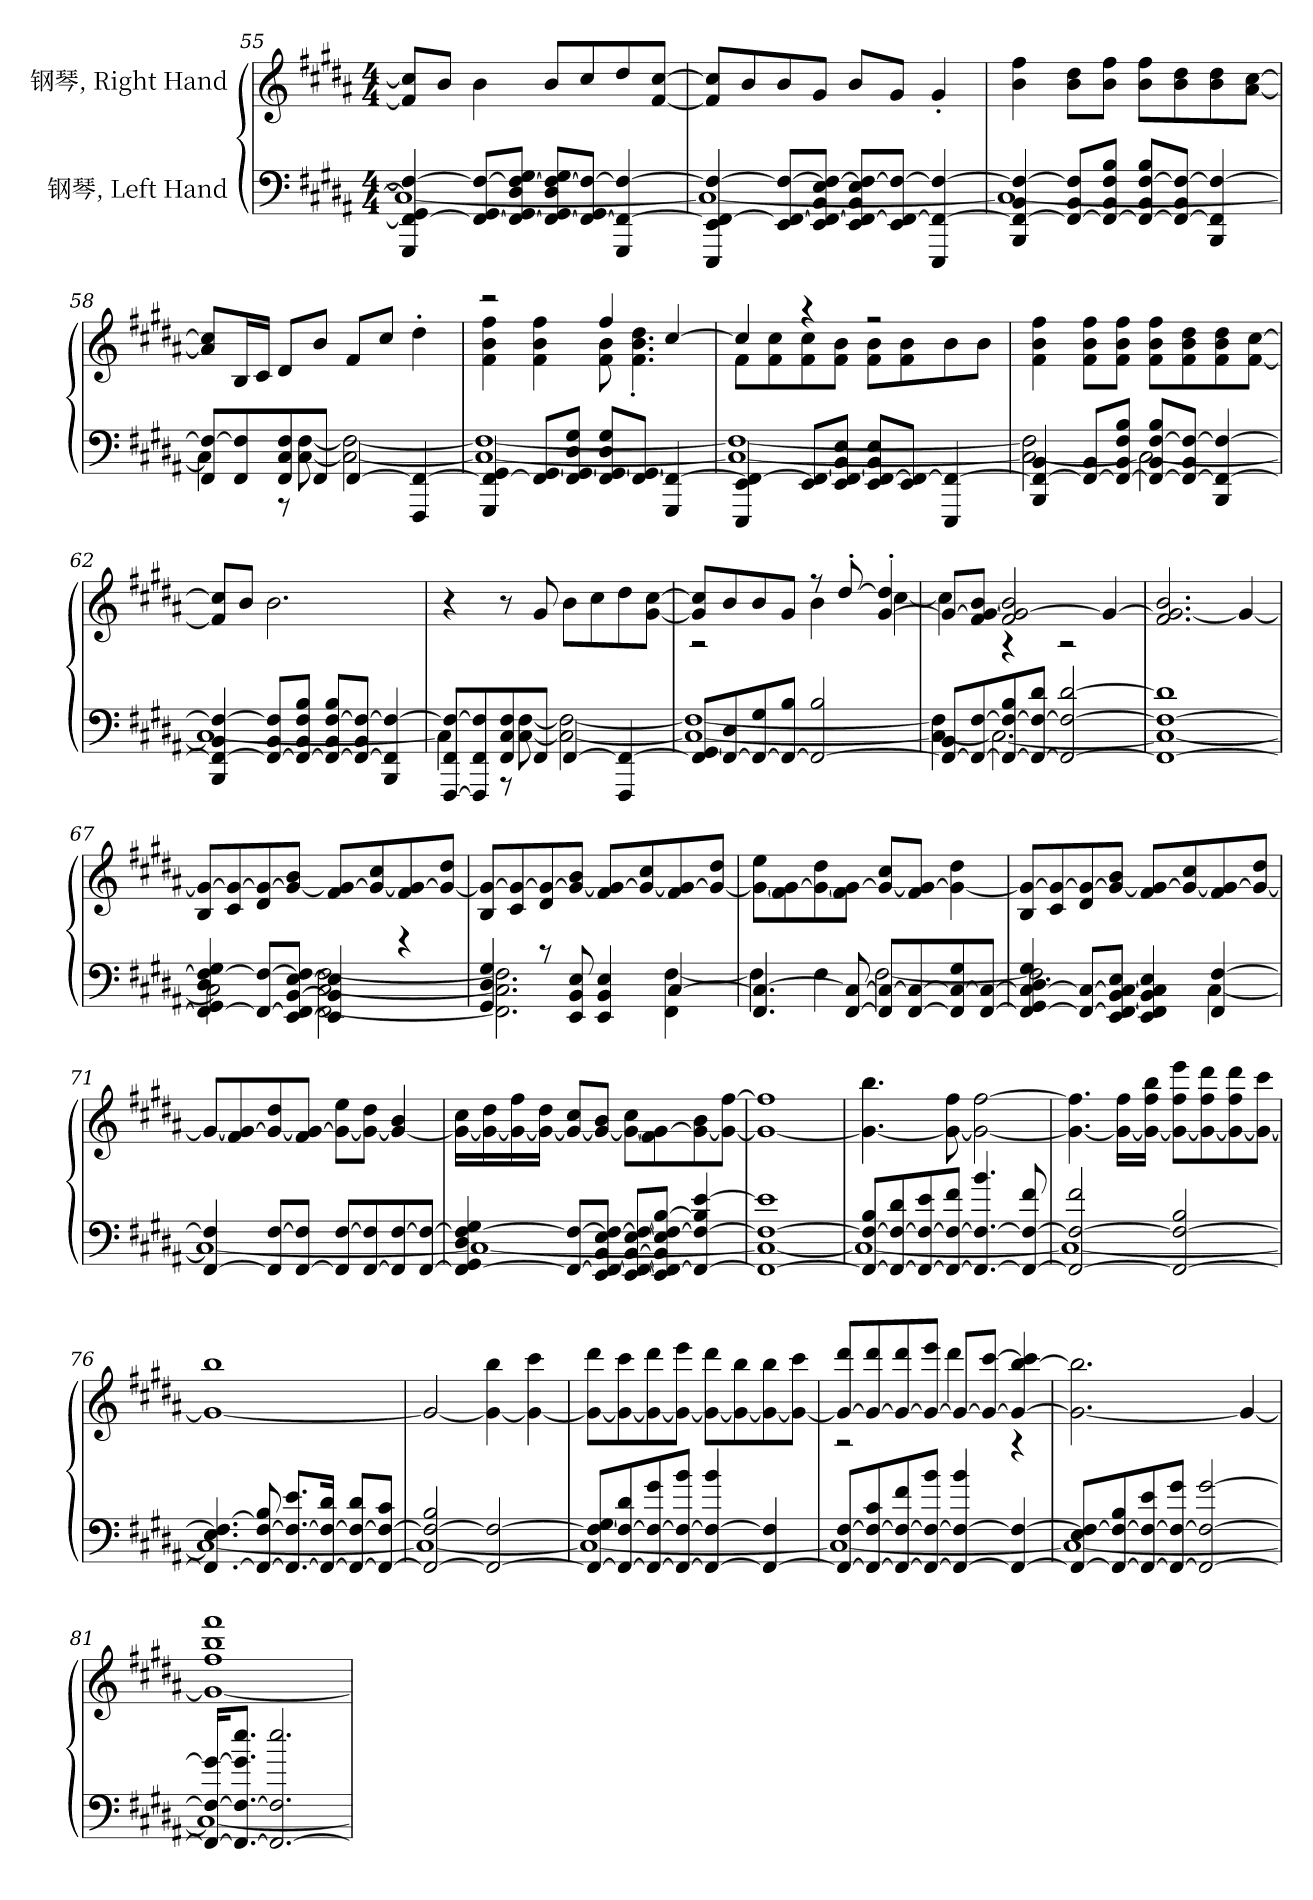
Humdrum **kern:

**kern	**kern
*part2	*part1
*staff2	*staff1
*I"钢琴, Left Hand	*I"钢琴, Right Hand
*clefF4	*clefG2
*k[f#c#g#d#a#]	*k[f#c#g#d#a#]
*M4/4	*M4/4
=55	=55
*^	*
4GGG#/ 4FF#/_ 4GG#/ 4F#/_	1C#_	8f#/] 8cc#/]L
.	.	8b/J
8FF#/_ 8GG#/ 8F#/_L	.	4b\
8FF#/_ 8GG#/ 8D#/ 8F#/_ 8G#/J	.	.
8FF#/_ 8GG#/ 8D#/ 8F#/_ 8G#/L	.	8b/L
8FF#/_ 8GG#/ 8F#/_J	.	8cc#/
4GGG#/ 4FF#/_ 4F#/_	.	8dd#/
.	.	[8f#/ [8cc#/J
=56	=56	=56
4EEE/ 4EE/ 4FF#/_ 4F#/_	1C#_	8f#/] 8cc#/]L
.	.	8b/
8EE/ 8FF#/_ 8F#/_L	.	8b/
8EE/ 8FF#/_ 8BB/ 8E/ 8F#/_J	.	8g#/J
8EE/ 8FF#/_ 8BB/ 8E/ 8F#/_L	.	8b/L
8EE/ 8FF#/_ 8F#/_J	.	8g#/J
4EEE/ 4FF#/_ 4F#/_	.	4g#'/
!!LO:PB:g=z
=57	=57	=57
4BBB/ 4FF#/_ 4BB/ 4F#/_	1C#_	4b\ 4ff#\
8FF#/_ 8BB/ 8F#/]L	.	8b\ 8dd#\L
8FF#/_ 8BB/ 8F#/ 8B/J	.	8b\ 8ff#\J
8FF#/_ 8BB/ [8F#/ 8B/L	.	8b\ 8ff#\L
8FF#/_ 8BB/ 8F#/_J	.	8b\ 8dd#\
4BBB/ 4FF#/] 4F#/_	.	8b\ 8dd#\
.	.	[8a#\ [8cc#\J
=58	=58	=58
8FF#/ 8F#/_L	4C#\]	8a#/] 8cc#/]L
8FF#/ 8F#/]	.	16B/L
.	.	16c#/JJ
8FF#/ 8C#/ 8F#/	8r	8d#/L
8FF#/J	[8C#\ [8F#\	8b/J
[4FF#/	2C#\_ 2F#\_	8f#/L
.	.	8cc#/J
4FFF#/ 4FF#/_	.	4dd#'\
=59	=59	=59
*	*	*^
4GGG#/ 4FF#/_ 4GG#/	1C#_ 1F#_	2r	4f#\ 4b\ 4ff#\
8FF#/_ 8GG#/L	.	.	4f#\ 4b\ 4ff#\
8FF#/_ 8GG#/ 8D#/ 8G#/J	.	.	.
8FF#/_ 8GG#/ 8D#/ 8G#/L	.	4ff#/	8f#\ 8b\
8FF#/_ 8GG#/J	.	.	4.f#\' 4.b\' 4.dd#\'
4GGG#/ 4FF#/_	.	[4cc#/	.
!!LO:LB:g=z	!!
=60	=60	=60	=60
4EEE/ 4EE/ 4FF#/_	1C#_ 1F#_	4cc#/]	8f#\L
.	.	.	8f#\ 8cc#\
8EE/ 8FF#/_L	.	4r	8f#\ 8cc#\
8EE/ 8FF#/_ 8BB/ 8E/J	.	.	8f#\ 8b\J
8EE/ 8FF#/_ 8BB/ 8E/L	.	2r	8f#\ 8b\L
8EE/ 8FF#/_J	.	.	8f#\ 8b\
4EEE/ 4FF#/_	.	.	8b\
.	.	.	8b\J
*	*	*v	*v
=61	=61	=61
4BBB/ 4FF#/_ 4BB/	2C#\_ 2F#\]	4f#\ 4b\ 4ff#\
8FF#/_ 8BB/L	.	8f#\ 8b\ 8ff#\L
8FF#/_ 8BB/ 8F#/ 8B/J	.	8f#\ 8b\ 8ff#\J
8FF#/_ 8BB/ [8F#/ 8B/L	2C#\_	8f#\ 8b\ 8ff#\L
8FF#/_ 8BB/ 8F#/_J	.	8f#\ 8b\ 8dd#\
4BBB/ 4FF#/_ 4F#/_	.	8f#\ 8b\ 8dd#\
.	.	[8f#\ [8cc#\J
=62	=62	=62
4BBB/ 4FF#/_ 4BB/ 4F#/_	1C#_	8f#/] 8cc#/]L
.	.	8b/J
8FF#/_ 8BB/ 8F#/]L	.	2.b\
8FF#/_ 8BB/ 8F#/ 8B/J	.	.
8FF#/_ 8BB/ [8F#/ 8B/L	.	.
8FF#/_ 8BB/ 8F#/_J	.	.
4BBB/ 4FF#/] 4F#/_	.	.
!!LO:LB:g=z
=63	=63	=63
[8FFF#/ 8FF#/ 8F#/_L	4C#\]	4r
8FFF#/] 8FF#/ 8F#/]	.	.
8FF#/ 8C#/ 8F#/	8r	8r
8FF#/J	[8C#\ [8F#\	8g#/
[4FF#/	2C#\_ 2F#\_	8b\L
.	.	8cc#\
4FFF#/ 4FF#/_	.	8dd#\
.	.	[8g#\ [8cc#\J
=64	=64	=64
*	*	*^
8FF#/_ 8GG#/L	1C#_ 1F#_	8g#/] 8cc#/]L	2r
8FF#/_ 8D#/	.	8b/	.
8FF#/_ 8G#/	.	8b/	.
8FF#/_ 8B/J	.	8g#/J	.
2FF#/_ 2B/	.	8r	4b\
.	.	[8dd#'/	.
.	.	[4g#/' 4dd#/]'	[4cc#\
=65	=65	=65	=65
8FF#/_ 8BB/L	4C#\_ 4F#\]	8g#/L_	4cc#\]
8FF#/_ [8F#/	.	8f#/ 8g#/_ 8b/J	.
8FF#/_ 8F#/_ 8B/	2.C#\_	2f#/ 2g#/_ 2b/	4r
8FF#/_ 8F#/_ 8d#/J	.	.	.
2FF#/_ 2F#/_ [2d#/	.	.	2r
.	.	4g#/_	.
*	*	*v	*v
=66	=66	=66
1FF#_ 1F#_ 1d#]	1C#_	2.f#/ 2.g#/_ 2.b/
.	.	4g#/_
!!LO:LB:g=z
=67	=67	=67
4FF#/_ 4GG#/ 4D#/ 4F#/_ 4G#/	2C#\]	8B/ 8g#/_L
.	.	8c#/ 8g#/_
8FF#/_ 8F#/_L	.	8d#/ 8g#/_
[8EE/ 8FF#/] [8BB/ [8E/ 8F#/]J	.	8g#/_ 8b/J
4EE/] 4BB/] 4E/]	[2FF#\ [2C#\ [2F#\	8f#/ 8g#/_L
.	.	8g#/_ 8cc#/
4r	.	8f#/ 8g#/_
.	.	8g#/_ 8dd#/J
=68	=68	=68
4GG#/ 4D#/ 4G#/	2.FF#\] 2.C#\] 2.F#\]	8B/ 8g#/_L
.	.	8c#/ 8g#/_
8r	.	8d#/ 8g#/_
8EE/ 8BB/ 8E/	.	8g#/_ 8b/J
4EE/ 4BB/ 4E/	.	8f#/ 8g#/_L
.	.	8g#/_ 8cc#/
[4C#/	4FF#\ [4F#\	8f#/ 8g#/_
.	.	8g#/_ 8dd#/J
!!LO:LB:g=z
=69	=69	=69
4.FF#/ 4.C#/_	4F#\]	8g#\_ 8ee\L
.	.	8f#\ 8g#\_
.	4F#\	8g#\_ 8dd#\
[8FF#/ 8C#/_	.	8f#\ 8g#\_J
8FF#/] 8C#/_L	[2F#\	8g#/_ 8cc#/L
[8FF#/ 8C#/_	.	8f#/ 8g#/_J
8FF#/] 8C#/_ 8G#/	.	4g#\_ 4dd#\
[8FF#/ 8C#/_J	.	.
=70	=70	=70
4FF#/_ 4GG#/ 4C#/_ 4D#/ 4G#/	2.F#\]	8B/ 8g#/_L
.	.	8c#/ 8g#/_
8FF#/_ 8C#/_L	.	8d#/ 8g#/_
8EE/ 8FF#/_ 8BB/ 8C#/_ 8E/J	.	8g#/_ 8b/J
4EE/ 4FF#/] 4BB/ 4C#/] 4E/	.	8f#/ 8g#/_L
.	.	8g#/_ 8cc#/
4FF#/ [4F#/	[4C#\	8f#/ 8g#/_
.	.	8g#/_ 8dd#/J
!!LO:LB:g=z
=71	=71	=71
[4FF#/ 4F#/]	1C#_	8g#/L_
.	.	8f#/ 8g#/_
8FF#/] [8F#/L	.	8g#/_ 8dd#/
[8FF#/ 8F#/]J	.	8f#/ 8g#/_J
8FF#/] [8F#/L	.	8g#\_ 8ee\L
[8FF#/ 8F#/]	.	8g#\_ 8dd#\J
8FF#/] [8F#/	.	4g#/_ 4b/
[8FF#/ 8F#/_J	.	.
=72	=72	=72
4FF#/_ 4GG#/ 4D#/ 4F#/_ 4G#/	1C#_	16g#\_ 16cc#\LL
.	.	16g#\_ 16dd#\
.	.	16g#\_ 16ff#\
.	.	16g#\_ 16dd#\JJ
8FF#/_ 8F#/_L	.	8g#/_ 8cc#/L
8EE/ 8FF#/_ 8BB/ 8E/ 8F#/_J	.	8g#/_ 8b/J
[8EE/ 8FF#/_ [8BB/ [8E/ 8F#/_L	.	8g#\_ 8cc#\L
8EE/] 8FF#/_ 8BB/] 8E/] 8F#/_ [8B/J	.	8f#\ 8g#\_
4FF#/_ 4F#/_ 4B/] [4e/	.	8g#\_ 8b\
.	.	8g#\_ [8ff#\J
=73	=73	=73
1FF#_ 1F#_ 1e]	1C#_	1g#_ 1ff#]
!!LO:PB:g=z
=74	=74	=74
8FF#/_ 8F#/_ 8B/L	1C#_	4.g#\_ 4.bb\
8FF#/_ 8F#/_ 8d#/	.	.
8FF#/_ 8F#/_ 8e/	.	.
8FF#/_ 8F#/_ 8f#/J	.	8g#\_ 8ff#\
4.FF#/_ 4.F#/_ 4.b/	.	2g#\_ [2ff#\
8FF#/_ 8F#/_ 8f#/	.	.
=75	=75	=75
2FF#/_ 2F#/_ 2f#/	1C#_	4.g#\_ 4.ff#\]
.	.	16g#\_ 16ff#\LL
.	.	16g#\_ 16ff#\ 16bb\JJ
2FF#/_ 2F#/_ 2B/	.	8g#\_ 8ff#\ 8eee\L
.	.	8g#\_ 8ff#\ 8ddd#\
.	.	8g#\_ 8ff#\ 8ddd#\
.	.	8g#\_ 8ccc#\J
=76	=76	=76
4.FF#/_ 4.E/ 4.F#/_	1C#_	1g#_ 1bb
8FF#/_ 8F#/_ 8B/	.	.
8.FF#/_ 8.F#/_ 8.e/L	.	.
16FF#/_ 16F#/_ 16d#/Jk	.	.
8FF#/_ 8F#/_ 8d#/L	.	.
8FF#/_ 8F#/_ 8c#/J	.	.
!!LO:LB:g=z
=77	=77	=77
2FF#/_ 2F#/_ 2B/	1C#_	2g#/_
2FF#/_ 2F#/_	.	4g#\_ 4bb\
.	.	4g#\_ 4ccc#\
=78	=78	=78
8FF#/_ 8F#/_ 8G#/L	1C#_	8g#\_ 8ddd#\L
8FF#/_ 8F#/_ 8d#/	.	8g#\_ 8ccc#\
8FF#/_ 8F#/_ 8g#/	.	8g#\_ 8ddd#\
8FF#/_ 8F#/_ 8b/J	.	8g#\_ 8eee\J
4FF#/_ 4F#/_ 4b/	.	8g#\_ 8ddd#\L
.	.	8g#\_ 8bb\
4FF#/_ 4F#/]	.	8g#\_ 8bb\
.	.	8g#\_ 8ccc#\J
=79	=79	=79
*	*	*^
8FF#/_ [8F#/L	1C#_	8g#/_ 8ddd#/L	2r
8FF#/_ 8F#/_ 8c#/	.	8g#/_ 8ddd#/	.
8FF#/_ 8F#/_ 8f#/	.	8g#/_ 8ddd#/	.
8FF#/_ 8F#/_ 8b/J	.	8g#/_ 8eee/J	.
4FF#/_ 4F#/_ 4b/	.	8g#/L_	4ddd#\
.	.	8g#/_ [8ccc#/J	.
4FF#/_ 4F#/_	.	4g#/_ [4bb/ 4ccc#/]	4r
*	*	*v	*v
!!LO:LB:g=z
=80	=80	=80
8FF#/_ 8E/ 8F#/_L	1C#_	2.g#\_ 2.bb\]
8FF#/_ 8F#/_ 8B/	.	.
8FF#/_ 8F#/_ 8e/	.	.
8FF#/_ 8F#/_ 8g#/J	.	.
2FF#/_ 2F#/_ [2g#/	.	.
.	.	4g#/_
=81	=81	=81
16FF#/_ 16F#/_ 16g#/_KL	1C#_	1g#_ 1ff# 1bb 1fff#
8.FF#/_ 8.F#/_ 8.g#/] 8.ee/J	.	.
2.FF#/_ 2.F#/] 2.ee/	.	.
*v	*v	*
=	=
*-	*-
